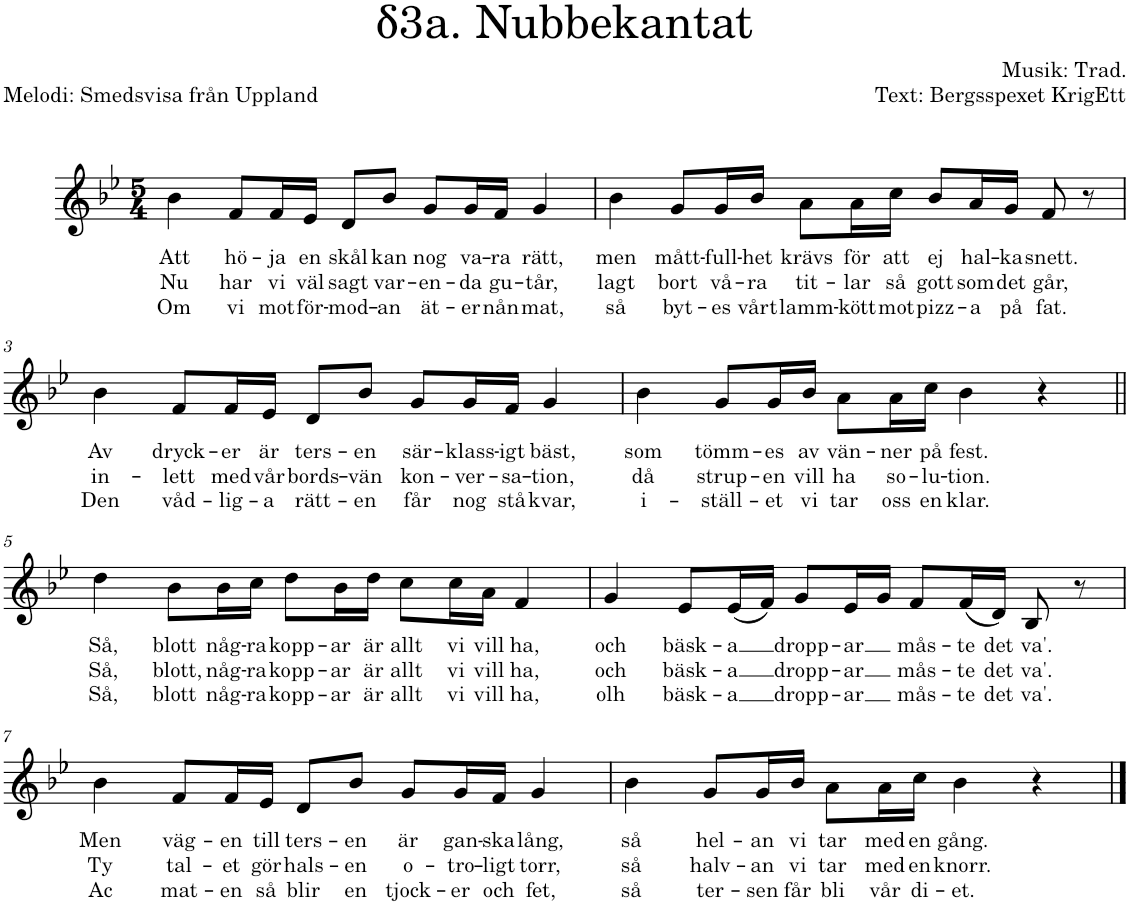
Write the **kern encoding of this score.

**kern	**text	**text	**text
*part1	*part1	*part1	*part1
*staff1	*staff1	*staff1	*staff1
*I"Instrument 1	*	*	*
*clefG2	*	*	*
*k[b-e-]	*	*	*
*M5/4	*	*	*
=1	=1	=1	=1
!	!LO:LY:b	!LO:LY:b	!LO:LY:b
4b-\	Att	Nu	Om
!	!LO:LY:b	!LO:LY:b	!LO:LY:b
8f/L	hö-	har	vi
!	!LO:LY:b	!LO:LY:b	!LO:LY:b
16f/L	-ja	vi	mot
!	!LO:LY:b	!LO:LY:b	!LO:LY:b
16e-/JJ	en	väl	för-
!	!LO:LY:b	!LO:LY:b	!LO:LY:b
8d/L	skål	sagt	-mod-
!	!LO:LY:b	!LO:LY:b	!LO:LY:b
8b-/J	kan	var-	-an
!	!LO:LY:b	!LO:LY:b	!LO:LY:b
8g/L	nog	-en-	ät-
!	!LO:LY:b	!LO:LY:b	!LO:LY:b
16g/L	va-	-da	-er
!	!LO:LY:b	!LO:LY:b	!LO:LY:b
16f/JJ	-ra	gu-	nån
!	!LO:LY:b	!LO:LY:b	!LO:LY:b
4g/	rätt,	-tår,	mat,
=2	=2	=2	=2
!	!LO:LY:b	!LO:LY:b	!LO:LY:b
4b-\	men	lagt	så
!	!LO:LY:b	!LO:LY:b	!LO:LY:b
8g/L	mått-	bort	byt-
!	!LO:LY:b	!LO:LY:b	!LO:LY:b
16g/L	-full-	vå-	-es
!	!LO:LY:b	!LO:LY:b	!LO:LY:b
16b-/JJ	-het	-ra	vårt
!	!LO:LY:b	!LO:LY:b	!LO:LY:b
8a\L	krävs	tit-	lamm-
!	!LO:LY:b	!LO:LY:b	!LO:LY:b
16a\L	för	-lar	-kött
!	!LO:LY:b	!LO:LY:b	!LO:LY:b
16cc\JJ	att	så	mot
!	!LO:LY:b	!LO:LY:b	!LO:LY:b
8b-/L	ej	gott	pizz-
!	!LO:LY:b	!LO:LY:b	!LO:LY:b
16a/L	hal-	som	-a
!	!LO:LY:b	!LO:LY:b	!LO:LY:b
16g/JJ	-ka	det	på
!	!LO:LY:b	!LO:LY:b	!LO:LY:b
8f/	snett.	går,	fat.
8r	.	.	.
!!LO:LB:g=z
=3	=3	=3	=3
!	!LO:LY:b	!LO:LY:b	!LO:LY:b
4b-\	Av	in-	Den
!	!LO:LY:b	!LO:LY:b	!LO:LY:b
8f/L	dryck-	-lett	våd-
!	!LO:LY:b	!LO:LY:b	!LO:LY:b
16f/L	-er	med	-lig-
!	!LO:LY:b	!LO:LY:b	!LO:LY:b
16e-/JJ	är	vår	-a
!	!LO:LY:b	!LO:LY:b	!LO:LY:b
8d/L	ters-	bords-	rätt-
!	!LO:LY:b	!LO:LY:b	!LO:LY:b
8b-/J	en	-vän	-en
!	!LO:LY:b	!LO:LY:b	!LO:LY:b
8g/L	sär-	kon-	får
!	!LO:LY:b	!LO:LY:b	!LO:LY:b
16g/L	-klass-	-ver-	nog
!	!LO:LY:b	!LO:LY:b	!LO:LY:b
16f/JJ	-igt	-sa-	stå
!	!LO:LY:b	!LO:LY:b	!LO:LY:b
4g/	bäst,	-tion,	kvar,
=4	=4	=4	=4
!	!LO:LY:b	!LO:LY:b	!LO:LY:b
4b-\	som	då	i-
!	!LO:LY:b	!LO:LY:b	!LO:LY:b
8g/L	tömm-	strup-	-ställ-
!	!LO:LY:b	!LO:LY:b	!LO:LY:b
16g/L	-es	-en	et
!	!LO:LY:b	!LO:LY:b	!LO:LY:b
16b-/JJ	av	vill	vi
!	!LO:LY:b	!LO:LY:b	!LO:LY:b
8a\L	vän-	ha	tar
!	!LO:LY:b	!LO:LY:b	!LO:LY:b
16a\L	-ner	so-	oss
!	!LO:LY:b	!LO:LY:b	!LO:LY:b
16cc\JJ	på	-lu-	en
!	!LO:LY:b	!LO:LY:b	!LO:LY:b
4b-\	fest.	-tion.	klar.
4r	.	.	.
!!LO:LB:g=z
=5||	=5||	=5||	=5||
!	!LO:LY:b	!LO:LY:b	!LO:LY:b
4dd\	Så,	Så,	Så,
!	!LO:LY:b	!LO:LY:b	!LO:LY:b
8b-\L	blott	blott,	blott
!	!LO:LY:b	!LO:LY:b	!LO:LY:b
16b-\L	någ-	någ-	någ-
!	!LO:LY:b	!LO:LY:b	!LO:LY:b
16cc\JJ	-ra	-ra	-ra
!	!LO:LY:b	!LO:LY:b	!LO:LY:b
8dd\L	kopp-	kopp-	kopp-
!	!LO:LY:b	!LO:LY:b	!LO:LY:b
16b-\L	-ar	-ar	-ar
!	!LO:LY:b	!LO:LY:b	!LO:LY:b
16dd\JJ	är	är	är
!	!LO:LY:b	!LO:LY:b	!LO:LY:b
8cc\L	allt	allt	allt
!	!LO:LY:b	!LO:LY:b	!LO:LY:b
16cc\L	vi	vi	vi
!	!LO:LY:b	!LO:LY:b	!LO:LY:b
16a\JJ	vill	vill	vill
!	!LO:LY:b	!LO:LY:b	!LO:LY:b
4f/	ha,	ha,	ha,
=6	=6	=6	=6
!	!LO:LY:b	!LO:LY:b	!LO:LY:b
4g/	och	och	olh
!	!LO:LY:b	!LO:LY:b	!LO:LY:b
8e-/L	bäsk-	bäsk-	bäsk-
!	!LO:LY:b	!LO:LY:b	!LO:LY:b
(16e-/L	-a	-a	-a
16f/JJ)	.	.	.
!	!LO:LY:b	!LO:LY:b	!LO:LY:b
8g/L	dropp-	dropp-	dropp-
!	!LO:LY:b	!LO:LY:b	!LO:LY:b
16e-/L	-ar	-ar	-ar
16g/JJ	.	.	.
!	!LO:LY:b	!LO:LY:b	!LO:LY:b
8f/L	mås-	mås-	mås-
!	!LO:LY:b	!LO:LY:b	!LO:LY:b
(16f/L	-te	-te	-te
!	!LO:LY:b	!LO:LY:b	!LO:LY:b
16d/JJ)	det	det	det
!	!LO:LY:b	!LO:LY:b	!LO:LY:b
8B-/	va'.	va'.	va'.
8r	.	.	.
!!LO:LB:g=z
=7	=7	=7	=7
!	!LO:LY:b	!LO:LY:b	!LO:LY:b
4b-\	Men	Ty	Ac
!	!LO:LY:b	!LO:LY:b	!LO:LY:b
8f/L	väg-	tal-	mat-
!	!LO:LY:b	!LO:LY:b	!LO:LY:b
16f/L	-en	-et	-en
!	!LO:LY:b	!LO:LY:b	!LO:LY:b
16e-/JJ	till	gör	så
!	!LO:LY:b	!LO:LY:b	!LO:LY:b
8d/L	ters-	hals-	blir
!	!LO:LY:b	!LO:LY:b	!LO:LY:b
8b-/J	-en	-en	en
!	!LO:LY:b	!LO:LY:b	!LO:LY:b
8g/L	är	o-	tjock-
!	!LO:LY:b	!LO:LY:b	!LO:LY:b
16g/L	gan-	-tro-	-er
!	!LO:LY:b	!LO:LY:b	!LO:LY:b
16f/JJ	-ska	-ligt	och
!	!LO:LY:b	!LO:LY:b	!LO:LY:b
4g/	lång,	torr,	fet,
=8	=8	=8	=8
!	!LO:LY:b	!LO:LY:b	!LO:LY:b
4b-\	så	så	så
!	!LO:LY:b	!LO:LY:b	!LO:LY:b
8g/L	hel-	halv-	ter-
!	!LO:LY:b	!LO:LY:b	!LO:LY:b
16g/L	-an	-an	-sen
!	!LO:LY:b	!LO:LY:b	!LO:LY:b
16b-/JJ	vi	vi	får
!	!LO:LY:b	!LO:LY:b	!LO:LY:b
8a\L	tar	tar	bli
!	!LO:LY:b	!LO:LY:b	!LO:LY:b
16a\L	med	med	vår
!	!LO:LY:b	!LO:LY:b	!LO:LY:b
16cc\JJ	en	en	di-
!	!LO:LY:b	!LO:LY:b	!LO:LY:b
4b-\	gång.	knorr.	-et.
4r	.	.	.
==	==	==	==
*-	*-	*-	*-
